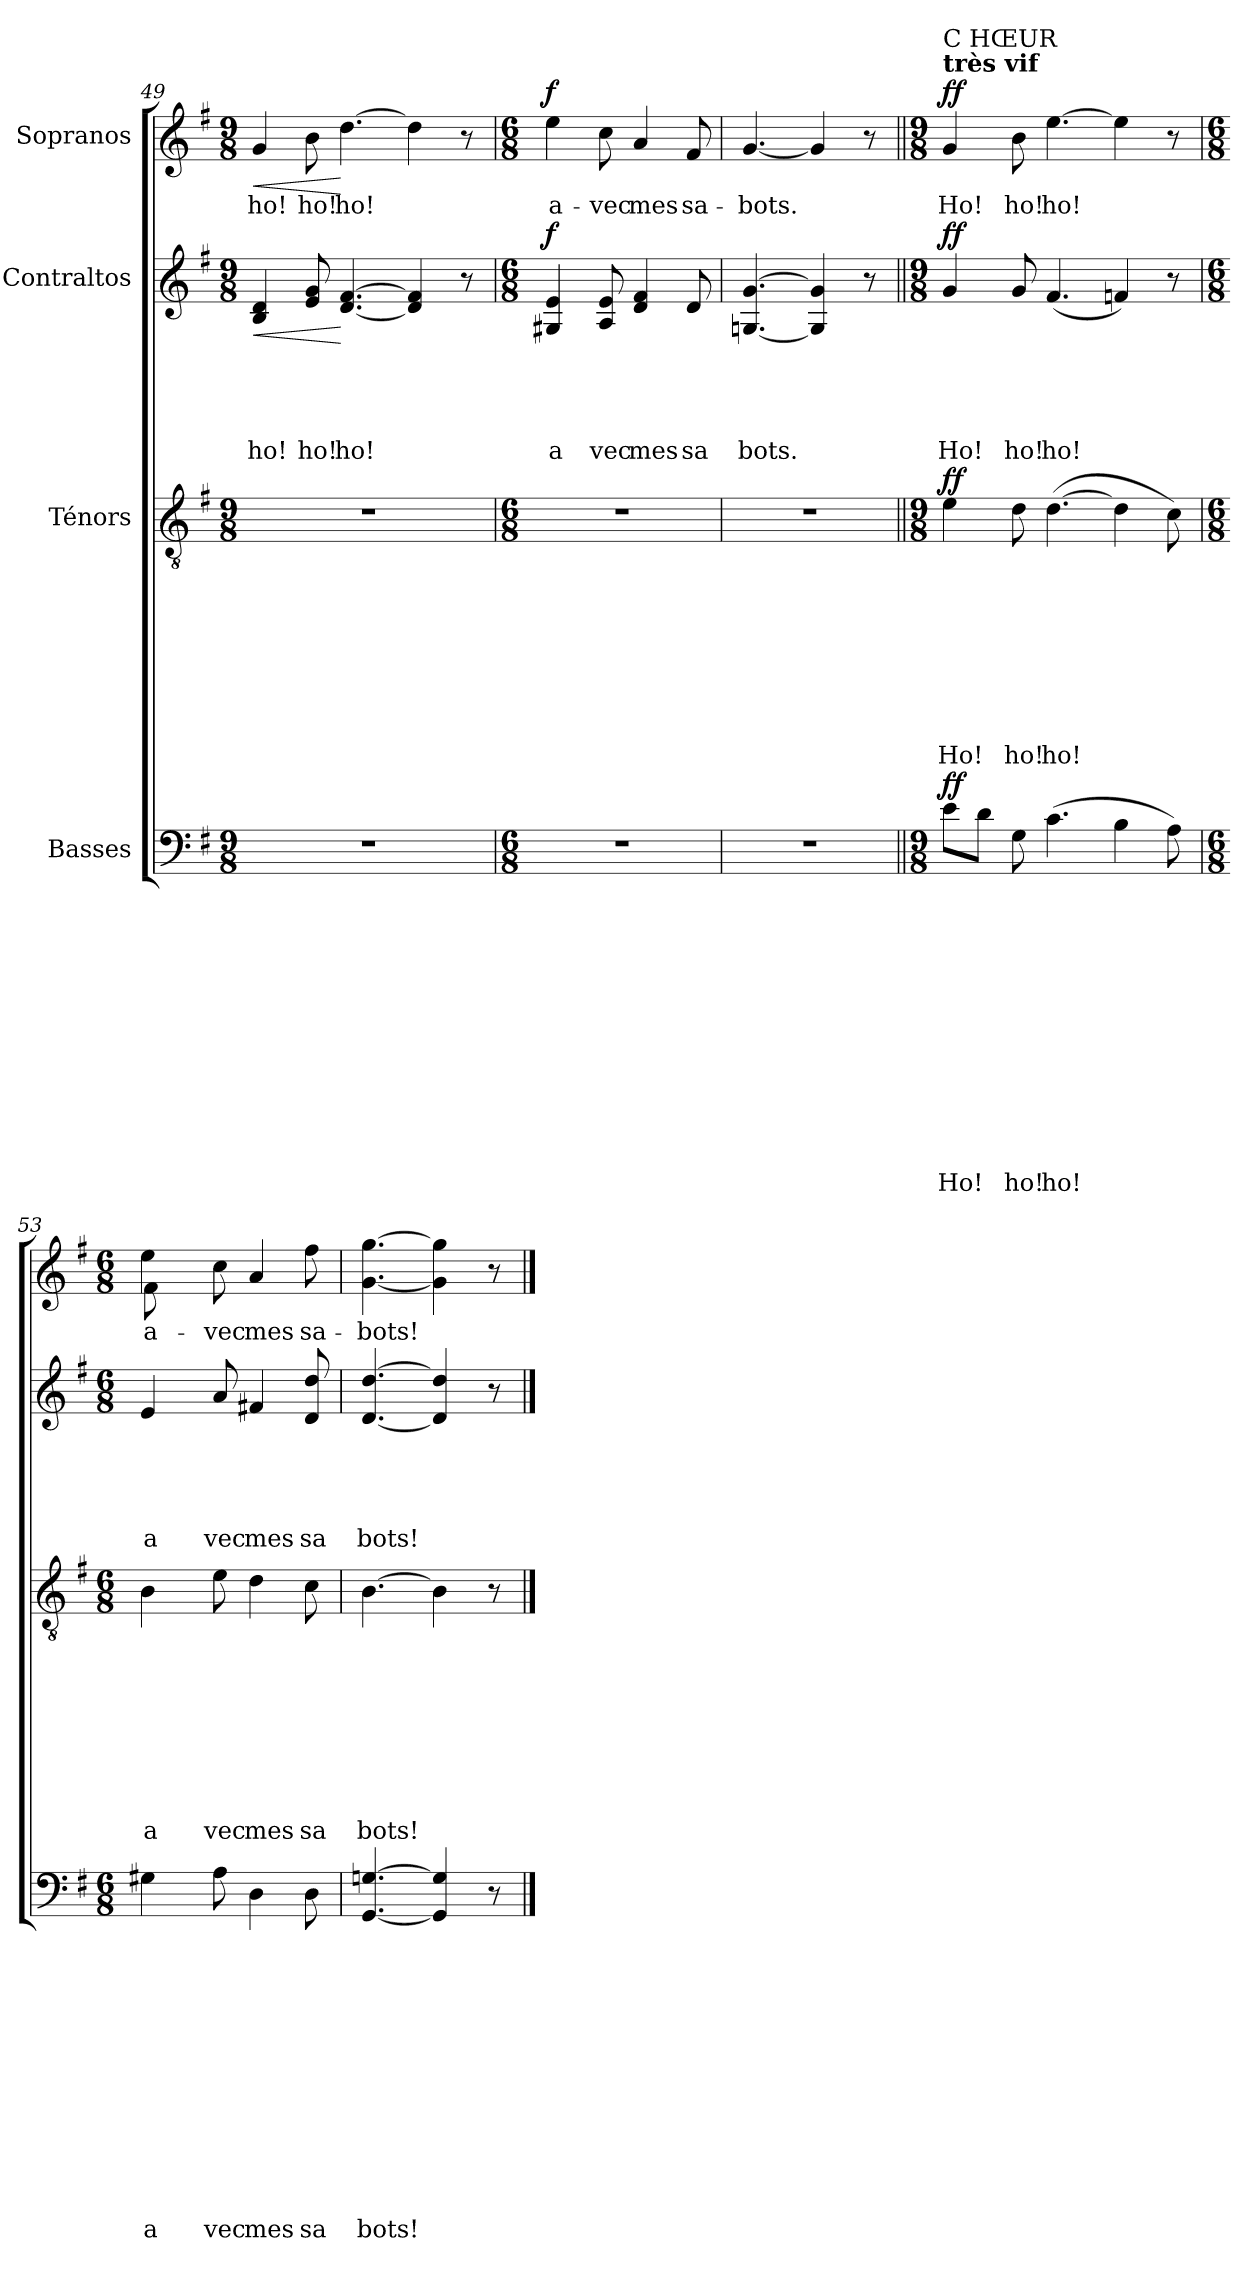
**kern	**text	**text	**text	**text	**text	**text	**text	**text	**text	**text	**text	**text	**text	**dynam	**kern	**text	**text	**text	**text	**text	**text	**text	**text	**text	**dynam	**kern	**text	**text	**text	**text	**text	**dynam	**kern	**text	**dynam
*part4	*part4	*part4	*part4	*part4	*part4	*part4	*part4	*part4	*part4	*part4	*part4	*part4	*part4	*part4	*part3	*part3	*part3	*part3	*part3	*part3	*part3	*part3	*part3	*part3	*part3	*part2	*part2	*part2	*part2	*part2	*part2	*part2	*part1	*part1	*part1
*staff4	*staff4	*staff4	*staff4	*staff4	*staff4	*staff4	*staff4	*staff4	*staff4	*staff4	*staff4	*staff4	*staff4	*staff4	*staff3	*staff3	*staff3	*staff3	*staff3	*staff3	*staff3	*staff3	*staff3	*staff3	*staff3	*staff2	*staff2	*staff2	*staff2	*staff2	*staff2	*staff2	*staff1	*staff1	*staff1
*I"Basses	*	*	*	*	*	*	*	*	*	*	*	*	*	*	*I"Ténors	*	*	*	*	*	*	*	*	*	*	*I"Contraltos	*	*	*	*	*	*	*I"Sopranos	*	*
*clefF4	*	*	*	*	*	*	*	*	*	*	*	*	*	*	*clefGv2	*	*	*	*	*	*	*	*	*	*	*clefG2	*	*	*	*	*	*	*clefG2	*	*
*k[f#]	*	*	*	*	*	*	*	*	*	*	*	*	*	*	*k[f#]	*	*	*	*	*	*	*	*	*	*	*k[f#]	*	*	*	*	*	*	*k[f#]	*	*
*G:	*	*	*	*	*	*	*	*	*	*	*	*	*	*	*G:	*	*	*	*	*	*	*	*	*	*	*G:	*	*	*	*	*	*	*G:	*	*
*M9/8	*	*	*	*	*	*	*	*	*	*	*	*	*	*	*M9/8	*	*	*	*	*	*	*	*	*	*	*M9/8	*	*	*	*	*	*	*M9/8	*	*
=49	=49	=49	=49	=49	=49	=49	=49	=49	=49	=49	=49	=49	=49	=49	=49	=49	=49	=49	=49	=49	=49	=49	=49	=49	=49	=49	=49	=49	=49	=49	=49	=49	=49	=49	=49
!LO:N:vis=1	!	!	!	!	!	!	!	!	!	!	!	!	!	!	!LO:N:vis=1	!	!	!	!	!	!	!	!	!	!	!	!	!	!	!	!LO:LY:b	!LO:HP:b	!	!LO:LY:b	!LO:HP:b
8%9r	.	.	.	.	.	.	.	.	.	.	.	.	.	.	8%9r	.	.	.	.	.	.	.	.	.	.	4B/ 4d/	.	.	.	.	ho!	<	4g/	ho!	<
!	!	!	!	!	!	!	!	!	!	!	!	!	!	!	!	!	!	!	!	!	!	!	!	!	!	!	!	!	!	!	!LO:LY:b	!	!	!LO:LY:b	!
.	.	.	.	.	.	.	.	.	.	.	.	.	.	.	.	.	.	.	.	.	.	.	.	.	.	8e/ 8g/	.	.	.	.	ho!	.	8b\	ho!	.
!	!	!	!	!	!	!	!	!	!	!	!	!	!	!	!	!	!	!	!	!	!	!	!	!	!	!	!	!	!	!	!LO:LY:b	!	!	!LO:LY:b	!
.	.	.	.	.	.	.	.	.	.	.	.	.	.	.	.	.	.	.	.	.	.	.	.	.	.	[<4.d/ [>4.f#/	.	.	.	.	ho!	[	[>4.dd\	ho!	[
.	.	.	.	.	.	.	.	.	.	.	.	.	.	.	.	.	.	.	.	.	.	.	.	.	.	4d/] 4f#/]	.	.	.	.	.	.	4dd\]	.	.
.	.	.	.	.	.	.	.	.	.	.	.	.	.	.	.	.	.	.	.	.	.	.	.	.	.	8r	.	.	.	.	.	.	8r	.	.
!!LO:LB:g=z
=50	=50	=50	=50	=50	=50	=50	=50	=50	=50	=50	=50	=50	=50	=50	=50	=50	=50	=50	=50	=50	=50	=50	=50	=50	=50	=50	=50	=50	=50	=50	=50	=50	=50	=50	=50
*M6/8	*	*	*	*	*	*	*	*	*	*	*	*	*	*	*M6/8	*	*	*	*	*	*	*	*	*	*	*M6/8	*	*	*	*	*	*	*M6/8	*	*
!LO:N:vis=1	!	!	!	!	!	!	!	!	!	!	!	!	!	!	!LO:N:vis=1	!	!	!	!	!	!	!	!	!	!	!	!	!	!	!	!LO:LY:b	!LO:DY:a	!	!LO:LY:b	!LO:DY:a
2.r	.	.	.	.	.	.	.	.	.	.	.	.	.	.	2.r	.	.	.	.	.	.	.	.	.	.	4G#X/ 4e/	.	.	.	.	a	f	4ee\	a-	f
!	!	!	!	!	!	!	!	!	!	!	!	!	!	!	!	!	!	!	!	!	!	!	!	!	!	!	!	!	!	!	!LO:LY:b	!	!	!LO:LY:b	!
.	.	.	.	.	.	.	.	.	.	.	.	.	.	.	.	.	.	.	.	.	.	.	.	.	.	8A/ 8e/	.	.	.	.	vec	.	8cc\	-vec	.
!	!	!	!	!	!	!	!	!	!	!	!	!	!	!	!	!	!	!	!	!	!	!	!	!	!	!	!	!	!	!	!LO:LY:b	!	!	!LO:LY:b	!
.	.	.	.	.	.	.	.	.	.	.	.	.	.	.	.	.	.	.	.	.	.	.	.	.	.	4d/ 4f#/	.	.	.	.	mes	.	4a/	mes	.
!	!	!	!	!	!	!	!	!	!	!	!	!	!	!	!	!	!	!	!	!	!	!	!	!	!	!	!	!	!	!	!LO:LY:b	!	!	!LO:LY:b	!
.	.	.	.	.	.	.	.	.	.	.	.	.	.	.	.	.	.	.	.	.	.	.	.	.	.	8d/	.	.	.	.	sa	.	8f#/	sa-	.
=51	=51	=51	=51	=51	=51	=51	=51	=51	=51	=51	=51	=51	=51	=51	=51	=51	=51	=51	=51	=51	=51	=51	=51	=51	=51	=51	=51	=51	=51	=51	=51	=51	=51	=51	=51
!LO:N:vis=1	!	!	!	!	!	!	!	!	!	!	!	!	!	!	!LO:N:vis=1	!	!	!	!	!	!	!	!	!	!	!	!	!	!	!	!LO:LY:b	!	!	!LO:LY:b	!
2.r	.	.	.	.	.	.	.	.	.	.	.	.	.	.	2.r	.	.	.	.	.	.	.	.	.	.	[<4.Gn/ [>4.g/	.	.	.	.	bots.	.	[<4.g/	-bots.	.
.	.	.	.	.	.	.	.	.	.	.	.	.	.	.	.	.	.	.	.	.	.	.	.	.	.	4G/] 4g/]	.	.	.	.	.	.	4g/]	.	.
.	.	.	.	.	.	.	.	.	.	.	.	.	.	.	.	.	.	.	.	.	.	.	.	.	.	8r	.	.	.	.	.	.	8r	.	.
=52||	=52||	=52||	=52||	=52||	=52||	=52||	=52||	=52||	=52||	=52||	=52||	=52||	=52||	=52||	=52||	=52||	=52||	=52||	=52||	=52||	=52||	=52||	=52||	=52||	=52||	=52||	=52||	=52||	=52||	=52||	=52||	=52||	=52||	=52||	=52||
*M9/8	*	*	*	*	*	*	*	*	*	*	*	*	*	*	*M9/8	*	*	*	*	*	*	*	*	*	*	*M9/8	*	*	*	*	*	*	*M9/8	*	*
!	!	!	!	!	!	!	!	!	!	!	!	!	!	!	!	!	!	!	!	!	!	!	!	!	!	!	!	!	!	!	!	!	!LO:TX:a:B:t=très vif	!	!
!	!	!	!	!	!	!	!	!	!	!	!	!	!	!	!	!	!	!	!	!	!	!	!	!	!	!	!	!	!	!	!	!	!LO:TX:a:t=C HŒUR	!	!
!	!	!	!	!	!	!	!	!	!	!	!	!	!LO:LY:b	!LO:DY:a	!	!	!	!	!	!	!	!	!	!LO:LY:b	!LO:DY:a	!	!	!	!	!	!LO:LY:b	!LO:DY:a	!	!LO:LY:b	!LO:DY:a
8e\L	.	.	.	.	.	.	.	.	.	.	.	.	Ho!	ff	4e\	.	.	.	.	.	.	.	.	Ho!	ff	4g/	.	.	.	.	Ho!	ff	4g/	Ho!	ff
8d\J	.	.	.	.	.	.	.	.	.	.	.	.	.	.	.	.	.	.	.	.	.	.	.	.	.	.	.	.	.	.	.	.	.	.	.
!	!	!	!	!	!	!	!	!	!	!	!	!	!LO:LY:b	!	!	!	!	!	!	!	!	!	!	!LO:LY:b	!	!	!	!	!	!	!LO:LY:b	!	!	!LO:LY:b	!
8G\	.	.	.	.	.	.	.	.	.	.	.	.	ho!	.	8d\	.	.	.	.	.	.	.	.	ho!	.	8g/	.	.	.	.	ho!	.	8b\	ho!	.
!	!	!	!	!	!	!	!	!	!	!	!	!	!LO:LY:b	!	!	!	!	!	!	!	!	!	!	!LO:LY:b	!	!	!	!	!	!	!LO:LY:b	!	!	!LO:LY:b	!
(>4.c\	.	.	.	.	.	.	.	.	.	.	.	.	ho!	.	(>[>4.d\	.	.	.	.	.	.	.	.	ho!	.	(<4.f#/	.	.	.	.	ho!	.	[>4.ee\	ho!	.
4B\	.	.	.	.	.	.	.	.	.	.	.	.	.	.	4d\]	.	.	.	.	.	.	.	.	.	.	4fn/)	.	.	.	.	.	.	4ee\]	.	.
8A\)	.	.	.	.	.	.	.	.	.	.	.	.	.	.	8c\)	.	.	.	.	.	.	.	.	.	.	8r	.	.	.	.	.	.	8r	.	.
=53	=53	=53	=53	=53	=53	=53	=53	=53	=53	=53	=53	=53	=53	=53	=53	=53	=53	=53	=53	=53	=53	=53	=53	=53	=53	=53	=53	=53	=53	=53	=53	=53	=53	=53	=53
*M6/8	*	*	*	*	*	*	*	*	*	*	*	*	*	*	*M6/8	*	*	*	*	*	*	*	*	*	*	*M6/8	*	*	*	*	*	*	*M6/8	*	*
!	!	!	!	!	!	!	!	!	!	!	!	!	!LO:LY:b	!	!	!	!	!	!	!	!	!	!	!LO:LY:b	!	!	!	!	!	!	!LO:LY:b	!	!	!LO:LY:b	!
*	*	*	*	*	*	*	*	*	*	*	*	*	*	*	*	*	*	*	*	*	*	*	*	*	*	*	*	*	*	*	*	*	*^	*	*
4G#X\	.	.	.	.	.	.	.	.	.	.	.	.	a	.	4B\	.	.	.	.	.	.	.	.	a	.	4e/	.	.	.	.	a	.	4ee\	8f#\	a-	.
.	.	.	.	.	.	.	.	.	.	.	.	.	.	.	.	.	.	.	.	.	.	.	.	.	.	.	.	.	.	.	.	.	.	2ryy	.	.
!	!	!	!	!	!	!	!	!	!	!	!	!	!LO:LY:b	!	!	!	!	!	!	!	!	!	!	!LO:LY:b	!	!	!	!	!	!	!LO:LY:b	!	!	!	!LO:LY:b	!
8A\	.	.	.	.	.	.	.	.	.	.	.	.	vec	.	8e\	.	.	.	.	.	.	.	.	vec	.	8a/	.	.	.	.	vec	.	8cc\	.	-vec	.
!	!	!	!	!	!	!	!	!	!	!	!	!	!LO:LY:b	!	!	!	!	!	!	!	!	!	!	!LO:LY:b	!	!	!	!	!	!	!LO:LY:b	!	!	!	!LO:LY:b	!
4D\	.	.	.	.	.	.	.	.	.	.	.	.	mes	.	4d\	.	.	.	.	.	.	.	.	mes	.	4f#X/	.	.	.	.	mes	.	4a/	.	mes	.
!	!	!	!	!	!	!	!	!	!	!	!	!	!LO:LY:b	!	!	!	!	!	!	!	!	!	!	!LO:LY:b	!	!	!	!	!	!	!LO:LY:b	!	!	!	!LO:LY:b	!
8D\	.	.	.	.	.	.	.	.	.	.	.	.	sa	.	8c\	.	.	.	.	.	.	.	.	sa	.	8d/ 8dd/	.	.	.	.	sa	.	8ff#\	8ryy	sa-	.
=54	=54	=54	=54	=54	=54	=54	=54	=54	=54	=54	=54	=54	=54	=54	=54	=54	=54	=54	=54	=54	=54	=54	=54	=54	=54	=54	=54	=54	=54	=54	=54	=54	=54	=54	=54	=54
!	!	!	!	!	!	!	!	!	!	!	!	!	!LO:LY:b	!	!	!	!	!	!	!	!	!	!	!LO:LY:b	!	!	!	!	!	!	!LO:LY:b	!	!	!	!LO:LY:b	!
*	*	*	*	*	*	*	*	*	*	*	*	*	*	*	*	*	*	*	*	*	*	*	*	*	*	*	*	*	*	*	*	*	*v	*v	*	*
[<4.GG/ [>4.Gn/	.	.	.	.	.	.	.	.	.	.	.	.	bots!	.	[>4.B\	.	.	.	.	.	.	.	.	bots!	.	[<4.d/ [>4.dd/	.	.	.	.	bots!	.	[<4.g\ [>4.gg\	-bots!	.
4GG/] 4G/]	.	.	.	.	.	.	.	.	.	.	.	.	.	.	4B\]	.	.	.	.	.	.	.	.	.	.	4d/] 4dd/]	.	.	.	.	.	.	4g\] 4gg\]	.	.
8r	.	.	.	.	.	.	.	.	.	.	.	.	.	.	8r	.	.	.	.	.	.	.	.	.	.	8r	.	.	.	.	.	.	8r	.	.
==	==	==	==	==	==	==	==	==	==	==	==	==	==	==	==	==	==	==	==	==	==	==	==	==	==	==	==	==	==	==	==	==	==	==	==
*-	*-	*-	*-	*-	*-	*-	*-	*-	*-	*-	*-	*-	*-	*-	*-	*-	*-	*-	*-	*-	*-	*-	*-	*-	*-	*-	*-	*-	*-	*-	*-	*-	*-	*-	*-
